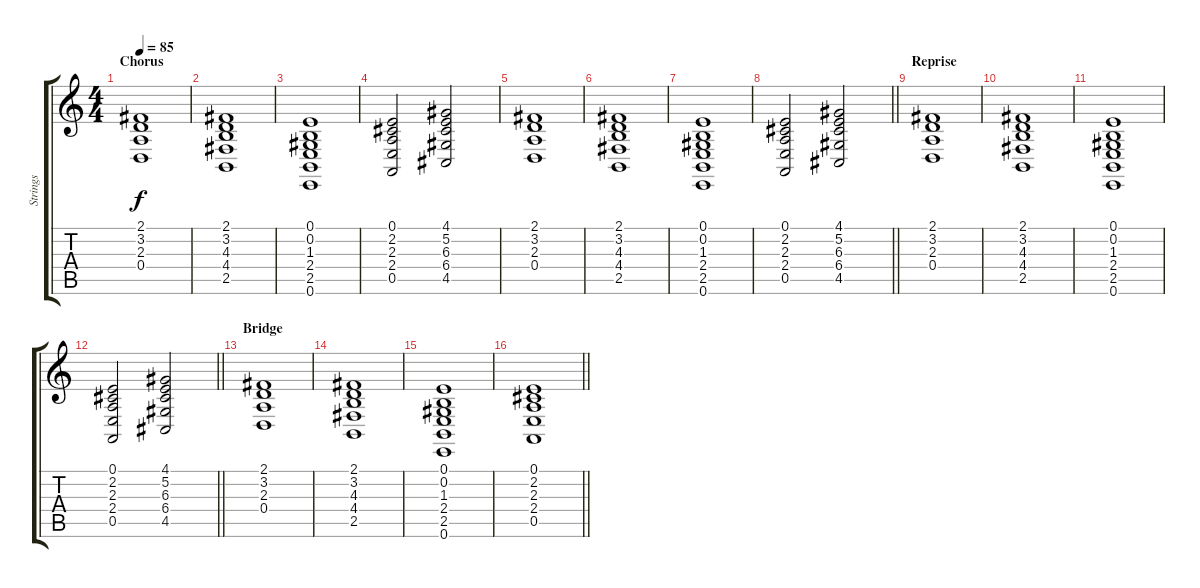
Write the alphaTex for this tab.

\track ("Strings" "Strings") {instrument synthstrings1}
\staff {score tabs}
\tuning (E4 B3 G3 D3 A2 E2) {hide}
\ts (4 4)
\section ("" "Chorus")
\tempo 85
\clef g2
\ks c
(2.1 3.2 2.3 0.4).1{dy f} |
(2.1 3.2 4.3 4.4 2.5).1 |
(0.1 0.2 1.3 2.4 2.5 0.6).1 |
(0.1 2.2 2.3 2.4 0.5).2 (4.1 5.2 6.3 6.4 4.5).2 |
(2.1 3.2 2.3 0.4).1 |
(2.1 3.2 4.3 4.4 2.5).1 |
(0.1 0.2 1.3 2.4 2.5 0.6).1 |
\barLineRight lightlight
(0.1 2.2 2.3 2.4 0.5).2 (4.1 5.2 6.3 6.4 4.5).2 |
\section ("" "Reprise")
(2.1 3.2 2.3 0.4).1 |
(2.1 3.2 4.3 4.4 2.5).1 |
(0.1 0.2 1.3 2.4 2.5 0.6).1 |
\barLineRight lightlight
(0.1 2.2 2.3 2.4 0.5).2 (4.1 5.2 6.3 6.4 4.5).2 |
\section ("" "Bridge")
(2.1 3.2 2.3 0.4).1 |
(2.1 3.2 4.3 4.4 2.5).1 |
(0.1 0.2 1.3 2.4 2.5 0.6).1 |
\barLineRight lightlight
(0.1 2.2 2.3 2.4 0.5).1
